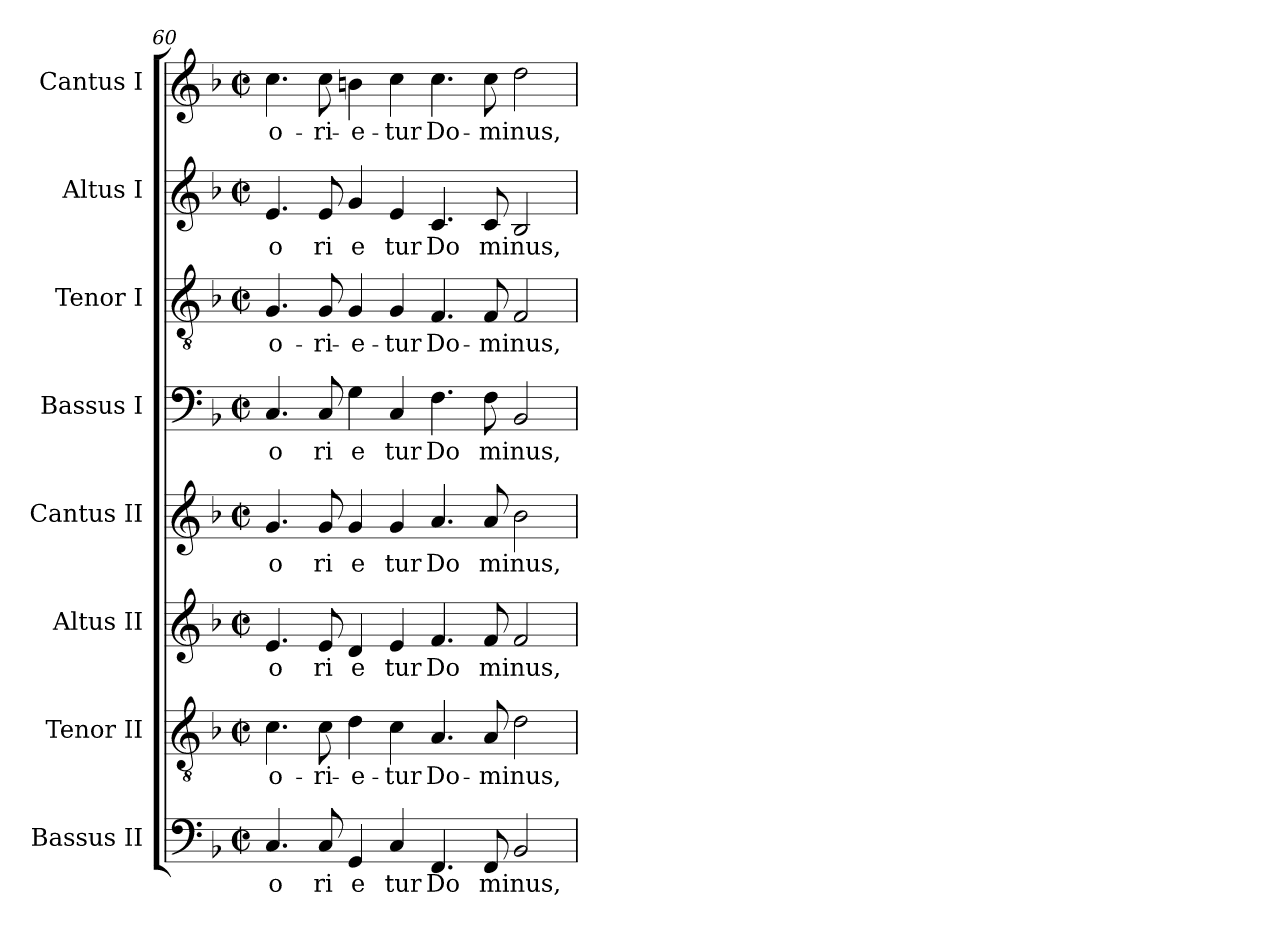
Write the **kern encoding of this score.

**kern	**text	**kern	**text	**kern	**text	**kern	**text	**kern	**text	**kern	**text	**kern	**text	**kern	**text
*part8	*part8	*part7	*part7	*part6	*part6	*part5	*part5	*part4	*part4	*part3	*part3	*part2	*part2	*part1	*part1
*staff8	*staff8	*staff7	*staff7	*staff6	*staff6	*staff5	*staff5	*staff4	*staff4	*staff3	*staff3	*staff2	*staff2	*staff1	*staff1
*I"Bassus II	*	*I"Tenor II	*	*I"Altus II	*	*I"Cantus II	*	*I"Bassus I	*	*I"Tenor I	*	*I"Altus I	*	*I"Cantus I	*
*clefF4	*	*clefGv2	*	*clefG2	*	*clefG2	*	*clefF4	*	*clefGv2	*	*clefG2	*	*clefG2	*
*k[b-]	*	*k[b-]	*	*k[b-]	*	*k[b-]	*	*k[b-]	*	*k[b-]	*	*k[b-]	*	*k[b-]	*
*F:	*	*F:	*	*F:	*	*F:	*	*F:	*	*F:	*	*F:	*	*F:	*
*M2/2	*	*M2/2	*	*M2/2	*	*M2/2	*	*M2/2	*	*M2/2	*	*M2/2	*	*M2/2	*
*met(c|)	*	*met(c|)	*	*met(c|)	*	*met(c|)	*	*met(c|)	*	*met(c|)	*	*met(c|)	*	*met(c|)	*
=60	=60	=60	=60	=60	=60	=60	=60	=60	=60	=60	=60	=60	=60	=60	=60
!	!LO:LY:b:cj	!	!LO:LY:b:cj	!	!LO:LY:b:cj	!	!LO:LY:b:cj	!	!LO:LY:b:cj	!	!LO:LY:b:cj	!	!LO:LY:b:cj	!	!LO:LY:b:cj
4.C/	o	4.c\	o-	4.e/	o	4.g/	o	4.C/	o	4.G/	o-	4.e/	o	4.cc\	o-
!	!LO:LY:b:cj	!	!LO:LY:b:cj	!	!LO:LY:b:cj	!	!LO:LY:b:cj	!	!LO:LY:b:cj	!	!LO:LY:b:cj	!	!LO:LY:b:cj	!	!LO:LY:b:cj
8C/	ri	8c\	-ri-	8e/	ri	8g/	ri	8C/	ri	8G/	-ri-	8e/	ri	8cc\	-ri-
!	!LO:LY:b:cj	!	!LO:LY:b:cj	!	!LO:LY:b:cj	!	!LO:LY:b:cj	!	!LO:LY:b:cj	!	!LO:LY:b:cj	!	!LO:LY:b:cj	!	!LO:LY:b:cj
4GG/	e	4d\	-e-	4d/	e	4g/	e	4G\	e	4G/	-e-	4g/	e	4bn\	-e-
!	!LO:LY:b:cj	!	!LO:LY:b:cj	!	!LO:LY:b:cj	!	!LO:LY:b:cj	!	!LO:LY:b:cj	!	!LO:LY:b:cj	!	!LO:LY:b:cj	!	!LO:LY:b:cj
4C/	tur	4c\	-tur	4e/	tur	4g/	tur	4C/	tur	4G/	-tur	4e/	tur	4cc\	-tur
!	!LO:LY:b:cj	!	!LO:LY:b:cj	!	!LO:LY:b:cj	!	!LO:LY:b:cj	!	!LO:LY:b:cj	!	!LO:LY:b:cj	!	!LO:LY:b:cj	!	!LO:LY:b:cj
4.FF/	Do	4.A/	Do-	4.f/	Do	4.a/	Do	4.F\	Do	4.F/	Do-	4.c/	Do	4.cc\	Do-
!	!LO:LY:b	!	!LO:LY:b	!	!LO:LY:b	!	!LO:LY:b	!	!LO:LY:b	!	!LO:LY:b	!	!LO:LY:b	!	!LO:LY:b
8FF/	minus,	8A/	-minus,	8f/	minus,	8a/	minus,	8F\	minus,	8F/	-minus,	8c/	minus,	8cc\	-minus,
2BB-/	.	2d\	.	2f/	.	2b-\	.	2BB-/	.	2F/	.	2B-/	.	2dd\	.
=	=	=	=	=	=	=	=	=	=	=	=	=	=	=	=
*-	*-	*-	*-	*-	*-	*-	*-	*-	*-	*-	*-	*-	*-	*-	*-
